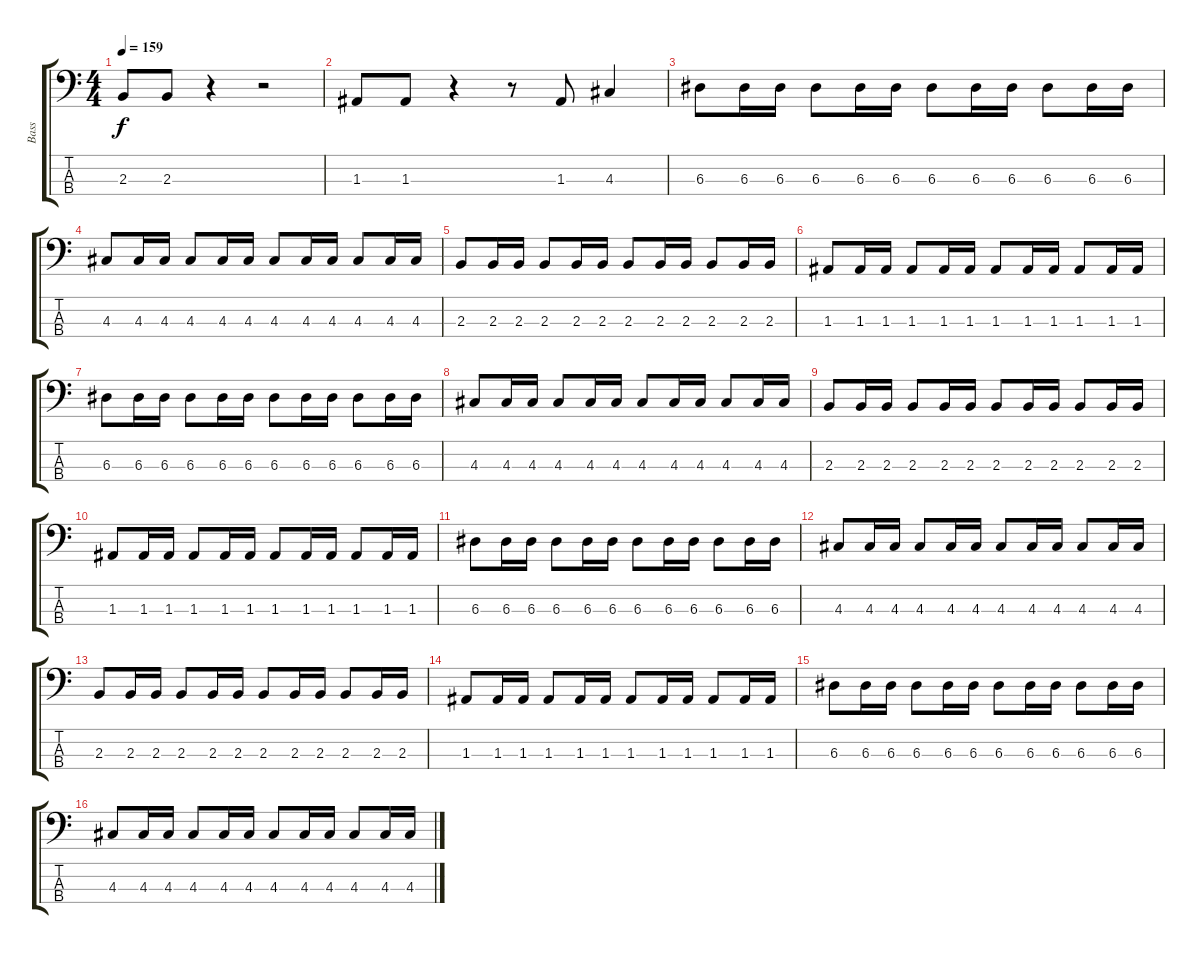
\track ("Bass" "Bass") {instrument electricbassfinger}
\staff {score tabs}
\tuning (G2 D2 A1 E1) {hide}
\ts (4 4)
\tempo 159
\clef f4
\ks c
2.3.8{dy f} 2.3.8 r.4 r.2 |
1.3.8 1.3.8 r.4 r.8 1.3.8 4.3.4 |
6.3.8 6.3.16 6.3.16 6.3.8 6.3.16 6.3.16 6.3.8 6.3.16 6.3.16 6.3.8 6.3.16 6.3.16 |
4.3.8 4.3.16 4.3.16 4.3.8 4.3.16 4.3.16 4.3.8 4.3.16 4.3.16 4.3.8 4.3.16 4.3.16 |
2.3.8 2.3.16 2.3.16 2.3.8 2.3.16 2.3.16 2.3.8 2.3.16 2.3.16 2.3.8 2.3.16 2.3.16 |
1.3.8 1.3.16 1.3.16 1.3.8 1.3.16 1.3.16 1.3.8 1.3.16 1.3.16 1.3.8 1.3.16 1.3.16 |
6.3.8 6.3.16 6.3.16 6.3.8 6.3.16 6.3.16 6.3.8 6.3.16 6.3.16 6.3.8 6.3.16 6.3.16 |
4.3.8 4.3.16 4.3.16 4.3.8 4.3.16 4.3.16 4.3.8 4.3.16 4.3.16 4.3.8 4.3.16 4.3.16 |
2.3.8 2.3.16 2.3.16 2.3.8 2.3.16 2.3.16 2.3.8 2.3.16 2.3.16 2.3.8 2.3.16 2.3.16 |
1.3.8 1.3.16 1.3.16 1.3.8 1.3.16 1.3.16 1.3.8 1.3.16 1.3.16 1.3.8 1.3.16 1.3.16 |
6.3.8 6.3.16 6.3.16 6.3.8 6.3.16 6.3.16 6.3.8 6.3.16 6.3.16 6.3.8 6.3.16 6.3.16 |
4.3.8 4.3.16 4.3.16 4.3.8 4.3.16 4.3.16 4.3.8 4.3.16 4.3.16 4.3.8 4.3.16 4.3.16 |
2.3.8 2.3.16 2.3.16 2.3.8 2.3.16 2.3.16 2.3.8 2.3.16 2.3.16 2.3.8 2.3.16 2.3.16 |
1.3.8 1.3.16 1.3.16 1.3.8 1.3.16 1.3.16 1.3.8 1.3.16 1.3.16 1.3.8 1.3.16 1.3.16 |
6.3.8 6.3.16 6.3.16 6.3.8 6.3.16 6.3.16 6.3.8 6.3.16 6.3.16 6.3.8 6.3.16 6.3.16 |
4.3.8 4.3.16 4.3.16 4.3.8 4.3.16 4.3.16 4.3.8 4.3.16 4.3.16 4.3.8 4.3.16 4.3.16
